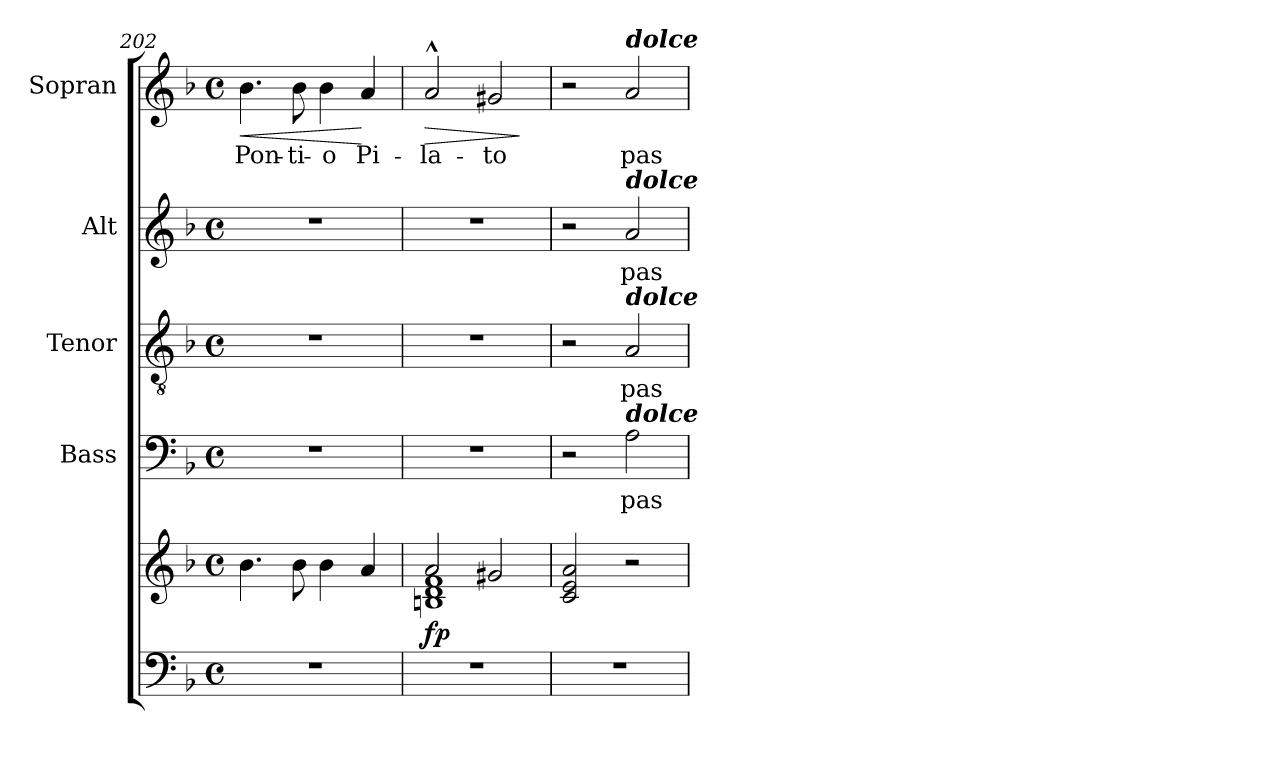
**kern	**kern	**dynam	**kern	**text	**kern	**text	**kern	**text	**kern	**text	**dynam
*part5	*part5	*part5	*part4	*part4	*part3	*part3	*part2	*part2	*part1	*part1	*part1
*staff6	*staff5	*staff5/6	*staff4	*staff4	*staff3	*staff3	*staff2	*staff2	*staff1	*staff1	*staff1
*	*	*	*I"Bass	*	*I"Tenor	*	*I"Alt	*	*I"Sopran	*	*
*	*	*	*I'B.	*	*I'T.	*	*I'A.	*	*I'S.	*	*
*clefF4	*clefG2	*	*clefF4	*	*clefGv2	*	*clefG2	*	*clefG2	*	*
*k[b-]	*k[b-]	*	*k[b-]	*	*k[b-]	*	*k[b-]	*	*k[b-]	*	*
*F:	*F:	*	*F:	*	*F:	*	*F:	*	*F:	*	*
*M4/4	*M4/4	*	*M4/4	*	*M4/4	*	*M4/4	*	*M4/4	*	*
*met(c)	*met(c)	*	*met(c)	*	*met(c)	*	*met(c)	*	*met(c)	*	*
=202	=202	=202	=202	=202	=202	=202	=202	=202	=202	=202	=202
!	!	!	!	!	!	!	!	!	!	!LO:LY:b	!LO:HP:b
1r	4.b-\	.	1r	.	1r	.	1r	.	4.b-\	Pon-	<
!	!	!	!	!	!	!	!	!	!	!LO:LY:b	!
.	8b-\	.	.	.	.	.	.	.	8b-\	-ti-	.
!	!	!	!	!	!	!	!	!	!	!LO:LY:b	!
.	4b-\	.	.	.	.	.	.	.	4b-\	-o	.
!	!	!	!	!	!	!	!	!	!	!LO:LY:b	!
.	4a/	.	.	.	.	.	.	.	4a/	Pi-	[
=203	=203	=203	=203	=203	=203	=203	=203	=203	=203	=203	=203
*	*^	*	*	*	*	*	*	*	*	*	*
!	!	!	!LO:DY:b	!	!	!	!	!	!	!	!LO:LY:b	!LO:HP:b
1r	2a/	1Bn 1d 1f	fp	1r	.	1r	.	1r	.	2a^^>/	-la-	>
!	!	!	!	!	!	!	!	!	!	!	!LO:LY:b	!
.	2g#X/	.	.	.	.	.	.	.	.	2g#X/	-to	.
*	*v	*v	*	*	*	*	*	*	*	*	*	*
.	.	.	.	.	.	.	.	.	.	.	]
=204	=204	=204	=204	=204	=204	=204	=204	=204	=204	=204	=204
1r	2c/ 2e/ 2a/	.	2r	.	2r	.	2r	.	2r	.	.
!	!	!	!	!	!	!	!	!	!LO:TX:a:Bi:t=dolce	!	!
!	!	!	!	!	!	!	!LO:TX:a:Bi:t=dolce	!	!	!	!
!	!	!	!	!	!LO:TX:a:Bi:t=dolce	!	!	!	!	!	!
!	!	!	!LO:TX:a:Bi:t=dolce	!	!	!	!	!	!	!	!
!	!	!	!	!LO:LY:b	!	!LO:LY:b	!	!LO:LY:b	!	!LO:LY:b	!
.	2r	.	2A\	pas-	2A/	pas-	2a/	pas-	2a/	pas-	.
=	=	=	=	=	=	=	=	=	=	=	=
*-	*-	*-	*-	*-	*-	*-	*-	*-	*-	*-	*-
